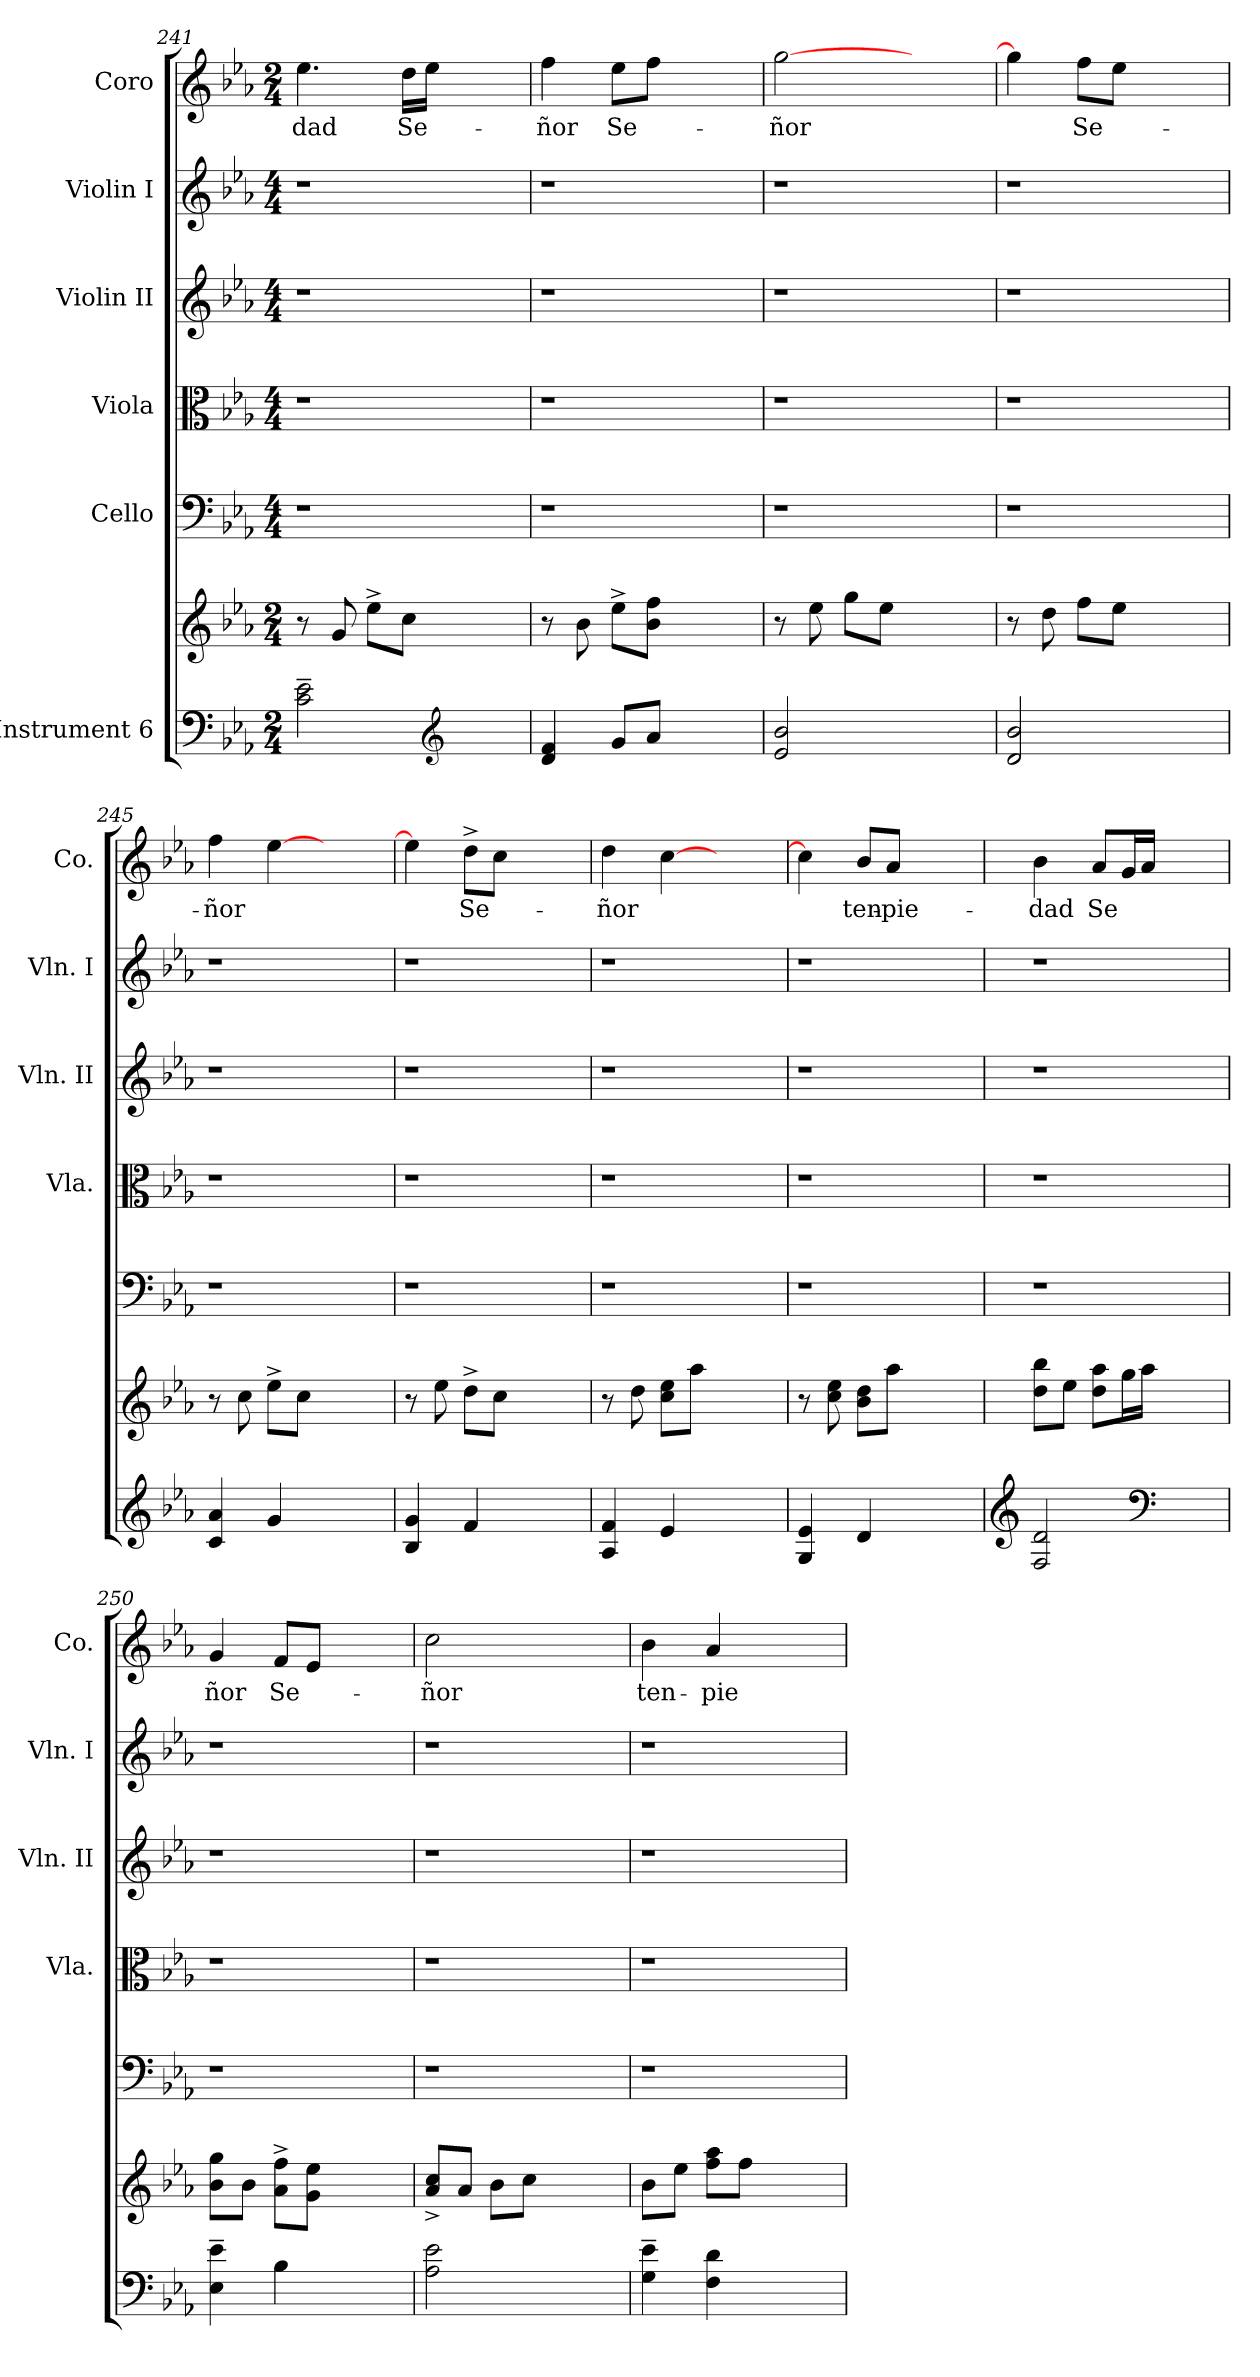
**kern	**kern	**kern	**kern	**kern	**kern	**kern	**text
*part6	*part6	*part5	*part4	*part3	*part2	*part1	*part1
*staff7	*staff6	*staff5	*staff4	*staff3	*staff2	*staff1	*staff1
*I"Instrument 6	*	*I"Cello	*I"Viola	*I"Violin II	*I"Violin I	*I"Coro	*
*	*	*	*I'Vla.	*I'Vln. II	*I'Vln. I	*I'Co.	*
!!LO:LB:g=z
*clefF4	*clefG2	*clefF4	*clefC3	*clefG2	*clefG2	*clefG2	*
*k[b-e-a-]	*k[b-e-a-]	*k[b-e-a-]	*k[b-e-a-]	*k[b-e-a-]	*k[b-e-a-]	*k[b-e-a-]	*
*E-:	*E-:	*E-:	*E-:	*E-:	*E-:	*E-:	*
*M2/4	*M2/4	*M4/4	*M4/4	*M4/4	*M4/4	*M2/4	*
=241	=241	=241	=241	=241	=241	=241	=241
!	!	!	!	!	!	!	!LO:LY:b:cj
2e-\~> 2c\~>	8r	1r	1r	1r	1r	4.ee-\	-dad
.	8g/	.	.	.	.	.	.
.	8ee-^<\L	.	.	.	.	.	.
!	!	!	!	!	!	!	!LO:LY:b:cj
.	8cc\J	.	.	.	.	16dd\L	Se-
.	.	.	.	.	.	16ee-\J	.
*clefG2	*	*	*	*	*	*	*
2ryy	2ryy	.	.	.	.	2ryy	.
=242	=242	=242	=242	=242	=242	=242	=242
!	!	!	!	!	!	!	!LO:LY:b:cj
4d/ 4f/	8r	1r	1r	1r	1r	4ff\	-ñor
.	8b-\	.	.	.	.	.	.
!	!	!	!	!	!	!	!LO:LY:b:cj
8g/L	8ee-^<\L	.	.	.	.	8ee-\L	Se-
8a-/J	8b-\ 8ff\J	.	.	.	.	8ff\J	.
2ryy	2ryy	.	.	.	.	2ryy	.
=243	=243	=243	=243	=243	=243	=243	=243
!	!	!	!	!	!	!	!LO:LY:b:cj
2e-/ 2b-/	8r	1r	1r	1r	1r	[>2gg\	-ñor
.	8ee-\	.	.	.	.	.	.
.	8gg\L	.	.	.	.	.	.
.	8ee-\J	.	.	.	.	.	.
2ryy	2ryy	.	.	.	.	2ryy	.
=244	=244	=244	=244	=244	=244	=244	=244
2d/ 2b-/	8r	1r	1r	1r	1r	4gg\]	.
.	8dd\	.	.	.	.	.	.
!	!	!	!	!	!	!	!LO:LY:b:cj
.	8ff\L	.	.	.	.	8ff\L	Se-
.	8ee-\J	.	.	.	.	8ee-\J	.
2ryy	2ryy	.	.	.	.	2ryy	.
=245	=245	=245	=245	=245	=245	=245	=245
!	!	!	!	!	!	!	!LO:LY:b:cj
4a-/ 4c/	8r	1r	1r	1r	1r	4ff\	-ñor
.	8cc\	.	.	.	.	.	.
4g/	8ee-^<\L	.	.	.	.	[>4ee-\	.
.	8cc\J	.	.	.	.	.	.
2ryy	2ryy	.	.	.	.	2ryy	.
=246	=246	=246	=246	=246	=246	=246	=246
4g/ 4B-/	8r	1r	1r	1r	1r	4ee-\]	.
.	8ee-\	.	.	.	.	.	.
!	!	!	!	!	!	!	!LO:LY:b:cj
4f/	8dd^<\L	.	.	.	.	8dd^<\L	Se-
.	8cc\J	.	.	.	.	8cc\J	.
2ryy	2ryy	.	.	.	.	2ryy	.
=247	=247	=247	=247	=247	=247	=247	=247
!	!	!	!	!	!	!	!LO:LY:b:cj
4f/ 4A-/	8r	1r	1r	1r	1r	4dd\	-ñor
.	8dd\	.	.	.	.	.	.
4e-/	8cc\ 8ee-\L	.	.	.	.	[>4cc\	.
.	8aa-\J	.	.	.	.	.	.
2ryy	2ryy	.	.	.	.	2ryy	.
=248	=248	=248	=248	=248	=248	=248	=248
4G/ 4e-/	8r	1r	1r	1r	1r	4cc\]	.
.	8cc\ 8ee-\	.	.	.	.	.	.
!	!	!	!	!	!	!	!LO:LY:b
4d/	8b-\ 8dd\L	.	.	.	.	8b-/L	ten-
!	!	!	!	!	!	!	!LO:LY:b:cj
.	8aa-\J	.	.	.	.	8a-/J	-pie-
2ryy	2ryy	.	.	.	.	2ryy	.
!!LO:PB:g=z
=249	=249	=249	=249	=249	=249	=249	=249
*clefG2	*	*	*	*	*	*	*
!	!	!	!	!	!	!	!LO:LY:b:cj
2F/ 2d/	8dd\ 8bb-\L	1r	1r	1r	1r	4b-\	-dad
.	8ee-\J	.	.	.	.	.	.
!	!	!	!	!	!	!	!LO:LY:b:cj
.	8aa-\ 8dd\L	.	.	.	.	8a-/L	Se
.	16gg\	.	.	.	.	16g/	.
.	16aa-\J	.	.	.	.	16a-/J	.
*clefF4	*	*	*	*	*	*	*
2ryy	2ryy	.	.	.	.	2ryy	.
=250	=250	=250	=250	=250	=250	=250	=250
!	!	!	!	!	!	!	!LO:LY:b:cj
4E-\~> 4e-\~>	8b-\ 8gg\L	1r	1r	1r	1r	4g/	ñor
.	8b-\J	.	.	.	.	.	.
!	!	!	!	!	!	!	!LO:LY:b:cj
4B-\	8a-\^< 8ff\^<L	.	.	.	.	8f/L	Se-
.	8ee-\ 8g\J	.	.	.	.	8e-/J	.
2ryy	2ryy	.	.	.	.	2ryy	.
=251	=251	=251	=251	=251	=251	=251	=251
!	!	!	!	!	!	!	!LO:LY:b:cj
2e-\ 2A-\	8a-/^> 8cc/^>L	1r	1r	1r	1r	2cc\	-ñor
.	8a-/J	.	.	.	.	.	.
.	8b-\L	.	.	.	.	.	.
.	8cc\J	.	.	.	.	.	.
2ryy	2ryy	.	.	.	.	2ryy	.
=252	=252	=252	=252	=252	=252	=252	=252
!	!	!	!	!	!	!	!LO:LY:b:cj
4e-\~> 4G\~>	8b-\L	1r	1r	1r	1r	4b-\	ten-
.	8ee-\J	.	.	.	.	.	.
!	!	!	!	!	!	!	!LO:LY:b:cj
4F\ 4d\	8ff\ 8aa-\L	.	.	.	.	4a-/	-pie-
.	8ff\J	.	.	.	.	.	.
2ryy	2ryy	.	.	.	.	2ryy	.
=	=	=	=	=	=	=	=
*-	*-	*-	*-	*-	*-	*-	*-
